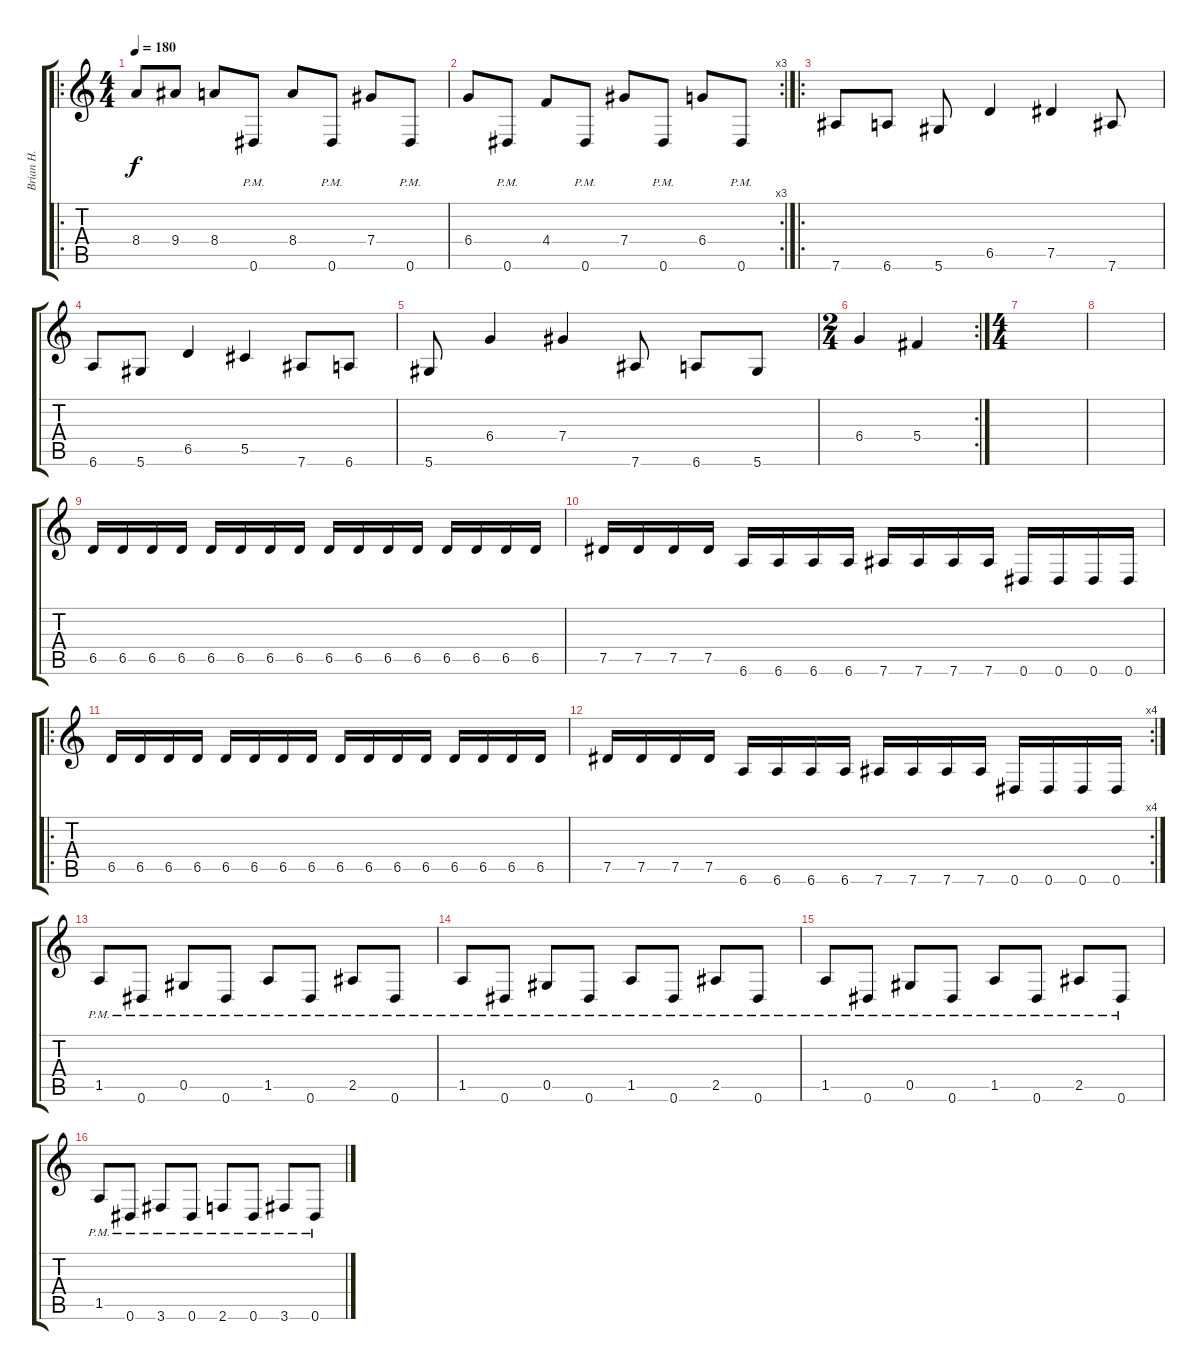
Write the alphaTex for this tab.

\track ("Brian H." "Brian H.") {instrument distortionguitar}
\staff {score tabs}
\tuning (Eb4 Bb3 Gb3 Db3 Ab2 Eb2) {hide}
\ro
\ts (4 4)
\tempo 180
\clef g2
\ks c
8.4.8{dy f} 9.4.8 8.4.8 0.6{pm}.8 8.4.8 0.6{pm}.8 7.4.8 0.6{pm}.8 |
\rc 3
6.4.8 0.6{pm}.8 4.4.8 0.6{pm}.8 7.4.8 0.6{pm}.8 6.4.8 0.6{pm}.8 |
\ro
7.6.8 6.6.8 5.6.8 6.5.4 7.5.4 7.6.8 |
6.6.8 5.6.8 6.5.4 5.5.4 7.6.8 6.6.8 |
5.6.8 6.4.4 7.4.4 7.6.8 6.6.8 5.6.8 |
\rc 2
\ts (2 4)
6.4.4 5.4.4 |
\ts (4 4)
|
|
6.5.16 6.5.16 6.5.16 6.5.16 6.5.16 6.5.16 6.5.16 6.5.16 6.5.16 6.5.16 6.5.16 6.5.16 6.5.16 6.5.16 6.5.16 6.5.16 |
7.5.16 7.5.16 7.5.16 7.5.16 6.6.16 6.6.16 6.6.16 6.6.16 7.6.16 7.6.16 7.6.16 7.6.16 0.6.16 0.6.16 0.6.16 0.6.16 |
\ro
6.5.16 6.5.16 6.5.16 6.5.16 6.5.16 6.5.16 6.5.16 6.5.16 6.5.16 6.5.16 6.5.16 6.5.16 6.5.16 6.5.16 6.5.16 6.5.16 |
\rc 4
7.5.16 7.5.16 7.5.16 7.5.16 6.6.16 6.6.16 6.6.16 6.6.16 7.6.16 7.6.16 7.6.16 7.6.16 0.6.16 0.6.16 0.6.16 0.6.16 |
1.5{pm}.8 0.6{pm}.8 0.5{pm}.8 0.6{pm}.8 1.5{pm}.8 0.6{pm}.8 2.5{pm}.8 0.6{pm}.8 |
1.5{pm}.8 0.6{pm}.8 0.5{pm}.8 0.6{pm}.8 1.5{pm}.8 0.6{pm}.8 2.5{pm}.8 0.6{pm}.8 |
1.5{pm}.8 0.6{pm}.8 0.5{pm}.8 0.6{pm}.8 1.5{pm}.8 0.6{pm}.8 2.5{pm}.8 0.6{pm}.8 |
1.5{pm}.8 0.6{pm}.8 3.6{pm}.8 0.6{pm}.8 2.6{pm}.8 0.6{pm}.8 3.6{pm}.8 0.6{pm}.8
